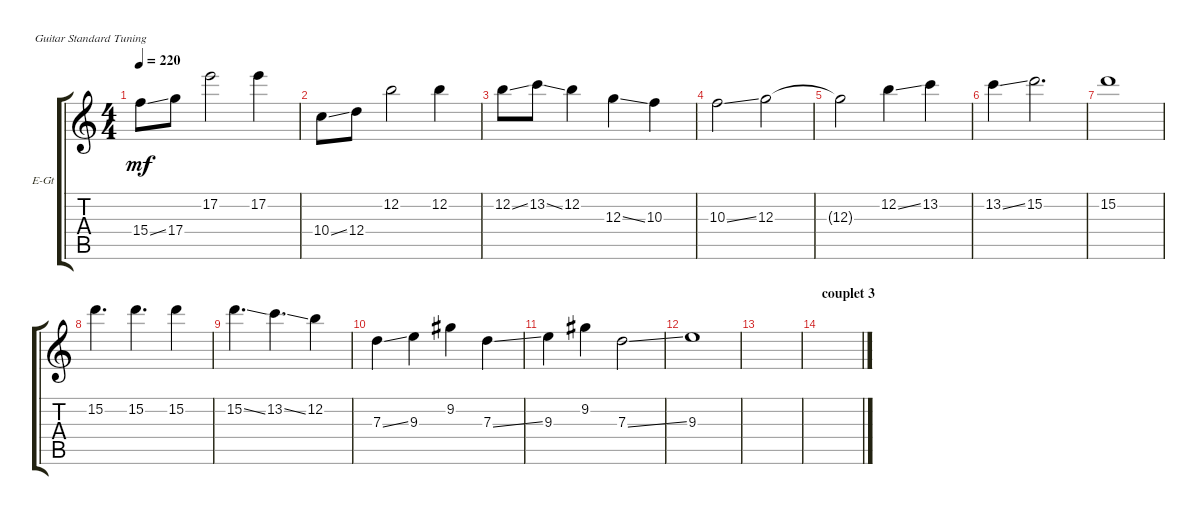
\defaultSystemsLayout 4
\bracketExtendMode groupsimilarinstruments
\firstSystemTrackNameOrientation horizontal
\otherSystemsTrackNameOrientation horizontal
\track ("Electric Guitar" "E-Gt") {instrument overdrivenguitar}
\staff {score tabs}
\tuning (E4 B3 G3 D3 A2 E2)
\ts (4 4)
\tempo 220
\clef g2
\scale
0.333333
\ks c
15.4{ss}.8{dy mf} 17.4.8 17.2.2 17.2.4 |
\scale
0.333333 10.4{ss}.8 12.4.8 12.2.2 12.2.4 |
\scale
0.333333 12.2{ss}.8 13.2{ss}.8 12.2.4 12.3{ss}.4 10.3.4 |
\scale
0.333333 10.3{ss}.2 12.3.2 |
\scale
0.333333 12.3{t}.2 12.2{ss}.4 13.2.4 |
\scale
0.333333 13.2{ss}.4 15.2.2{d} |
\scale
0.333333 15.2.1 |
\scale
0.333333 15.2.4{d} 15.2.4{d} 15.2.4 |
\scale
0.333333 15.2{ss}.4{d} 13.2{ss}.4{d} 12.2.4 |
\scale
0.333333 7.3{ss}.4 9.3.4 9.2.4 7.3{ss}.4 |
\scale
0.333333 9.3.4 9.2.4 7.3{ss}.2 |
\scale
0.333333 9.3.1 |
|
\section ("" "couplet 3")
